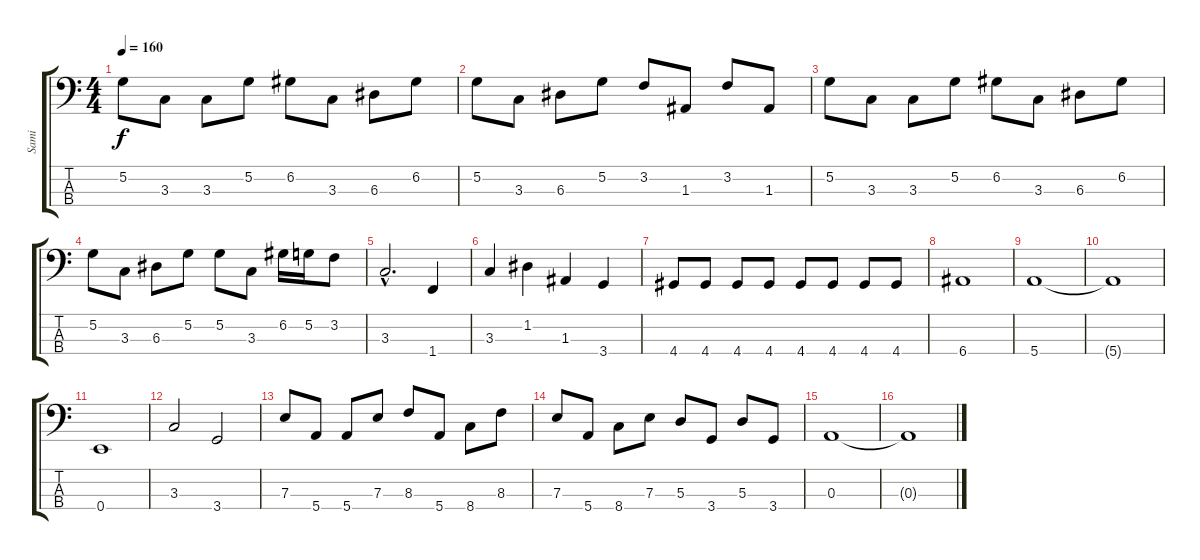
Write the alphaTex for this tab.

\track ("Sami" "Sami") {instrument electricbasspick}
\staff {score tabs}
\tuning (G2 D2 A1 E1) {hide}
\ts (4 4)
\tempo 160
\clef f4
\ks c
5.2.8{dy f} 3.3.8 3.3.8 5.2.8 6.2.8 3.3.8 6.3.8 6.2.8 |
5.2.8 3.3.8 6.3.8 5.2.8 3.2.8 1.3.8 3.2.8 1.3.8 |
5.2.8 3.3.8 3.3.8 5.2.8 6.2.8 3.3.8 6.3.8 6.2.8 |
5.2.8 3.3.8 6.3.8 5.2.8 5.2.8 3.3.8 6.2.16 5.2.16 3.2.8 |
3.3{hac}.2{d} 1.4.4 |
3.3.4 1.2.4 1.3.4 3.4.4 |
4.4.8 4.4.8 4.4.8 4.4.8 4.4.8 4.4.8 4.4.8 4.4.8 |
6.4.1 |
5.4.1 |
5.4{t}.1 |
0.4.1 |
3.3.2 3.4.2 |
7.3.8 5.4.8 5.4.8 7.3.8 8.3.8 5.4.8 8.4.8 8.3.8 |
7.3.8 5.4.8 8.4.8 7.3.8 5.3.8 3.4.8 5.3.8 3.4.8 |
0.3.1 |
0.3{t}.1
